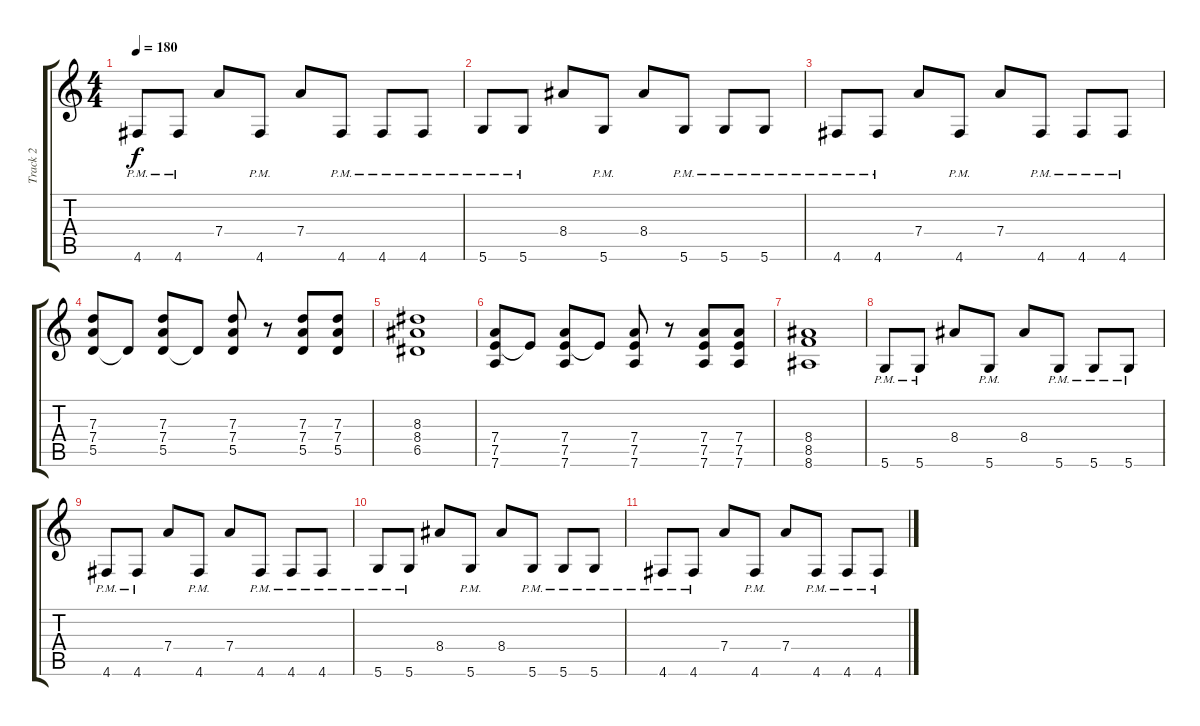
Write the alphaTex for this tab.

\track ("Track 2" "Track 2") {instrument distortionguitar}
\staff {score tabs}
\tuning (E4 B3 G3 D3 A2 D2) {hide}
\ts (4 4)
\tempo 180
\clef g2
\ks c
4.6{pm}.8{dy f} 4.6{pm}.8 7.4.8 4.6{pm}.8 7.4.8 4.6{pm}.8 4.6{pm}.8 4.6{pm}.8 |
5.6{pm}.8 5.6{pm}.8 8.4.8 5.6{pm}.8 8.4.8 5.6{pm}.8 5.6{pm}.8 5.6{pm}.8 |
4.6{pm}.8 4.6{pm}.8 7.4.8 4.6{pm}.8 7.4.8 4.6{pm}.8 4.6{pm}.8 4.6{pm}.8 |
(7.3 7.4 5.5).8 5.5{t}.8 (7.3 7.4 5.5).8 5.5{t}.8 (7.3 7.4 5.5).8 r.8 (7.3 7.4 5.5).8 (7.3 7.4 5.5).8 |
(8.3 8.4 6.5).1 |
(7.4 7.5 7.6).8 7.5{t}.8 (7.4 7.5 7.6).8 7.5{t}.8 (7.4 7.5 7.6).8 r.8 (7.4 7.5 7.6).8 (7.4 7.5 7.6).8 |
(8.4 8.5 8.6).1 |
5.6{pm}.8 5.6{pm}.8 8.4.8 5.6{pm}.8 8.4.8 5.6{pm}.8 5.6{pm}.8 5.6{pm}.8 |
4.6{pm}.8 4.6{pm}.8 7.4.8 4.6{pm}.8 7.4.8 4.6{pm}.8 4.6{pm}.8 4.6{pm}.8 |
5.6{pm}.8 5.6{pm}.8 8.4.8 5.6{pm}.8 8.4.8 5.6{pm}.8 5.6{pm}.8 5.6{pm}.8 |
4.6{pm}.8 4.6{pm}.8 7.4.8 4.6{pm}.8 7.4.8 4.6{pm}.8 4.6{pm}.8 4.6{pm}.8
